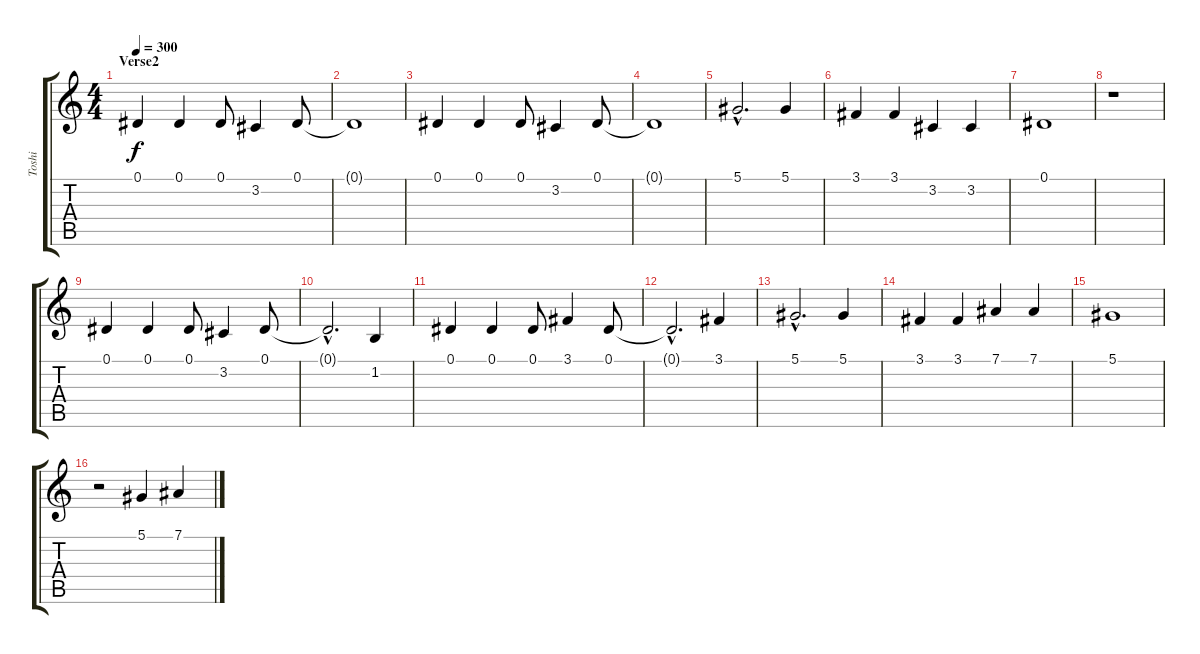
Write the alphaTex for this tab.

\track ("Toshi" "Toshi") {instrument trumpet}
\staff {score tabs}
\tuning (Eb4 Bb3 Gb3 Db3 Ab2 Eb2) {hide}
\ts (4 4)
\section ("" "Verse2")
\tempo 300
\clef g2
\ks c
0.1.4{dy f} 0.1.4 0.1.8 3.2.4 0.1.8 |
0.1{t}.1 |
0.1.4 0.1.4 0.1.8 3.2.4 0.1.8 |
0.1{t}.1 |
5.1{hac}.2{d} 5.1.4 |
3.1.4 3.1.4 3.2.4 3.2.4 |
0.1.1 |
r.1 |
0.1.4 0.1.4 0.1.8 3.2.4 0.1.8 |
0.1{hac t}.2{d} 1.2.4 |
0.1.4 0.1.4 0.1.8 3.1.4 0.1.8 |
0.1{hac t}.2{d} 3.1.4 |
5.1{hac}.2{d} 5.1.4 |
3.1.4 3.1.4 7.1.4 7.1.4 |
5.1.1 |
r.2 5.1.4 7.1.4
